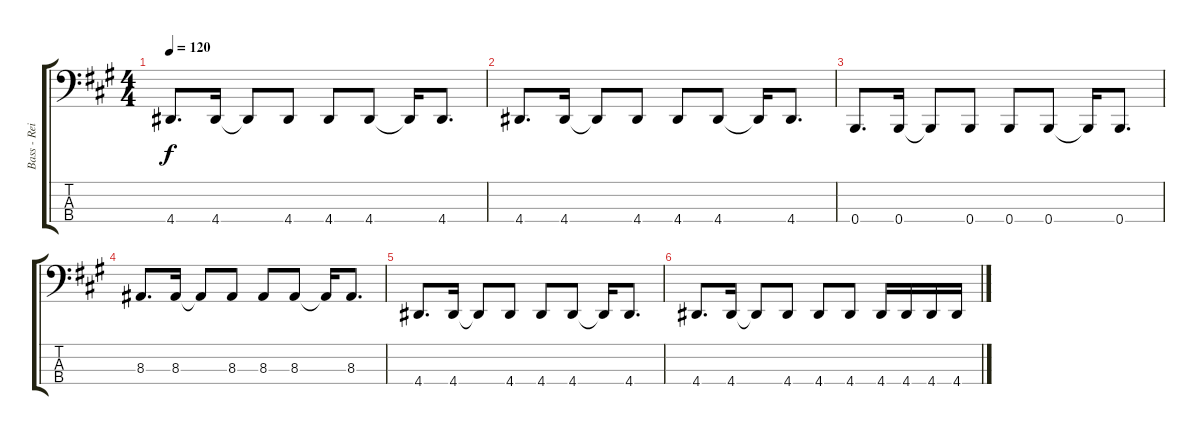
\track ("Bass - Reita" "Bass - Rei") {instrument electricbasspick}
\staff {score tabs}
\tuning (C2 G1 D1 B0) {hide}
\ts (4 4)
\tempo 120
\clef f4
\ks a
4.4.8{d dy f} 4.4.16 4.4{t}.8 4.4.8 4.4.8 4.4.8 4.4{t}.16 4.4.8{d} |
4.4.8{d} 4.4.16 4.4{t}.8 4.4.8 4.4.8 4.4.8 4.4{t}.16 4.4.8{d} |
0.4.8{d} 0.4.16 0.4{t}.8 0.4.8 0.4.8 0.4.8 0.4{t}.16 0.4.8{d} |
8.3.8{d} 8.3.16 8.3{t}.8 8.3.8 8.3.8 8.3.8 8.3{t}.16 8.3.8{d} |
4.4.8{d} 4.4.16 4.4{t}.8 4.4.8 4.4.8 4.4.8 4.4{t}.16 4.4.8{d} |
4.4.8{d} 4.4.16 4.4{t}.8 4.4.8 4.4.8 4.4.8 4.4.16 4.4.16 4.4.16 4.4.16
